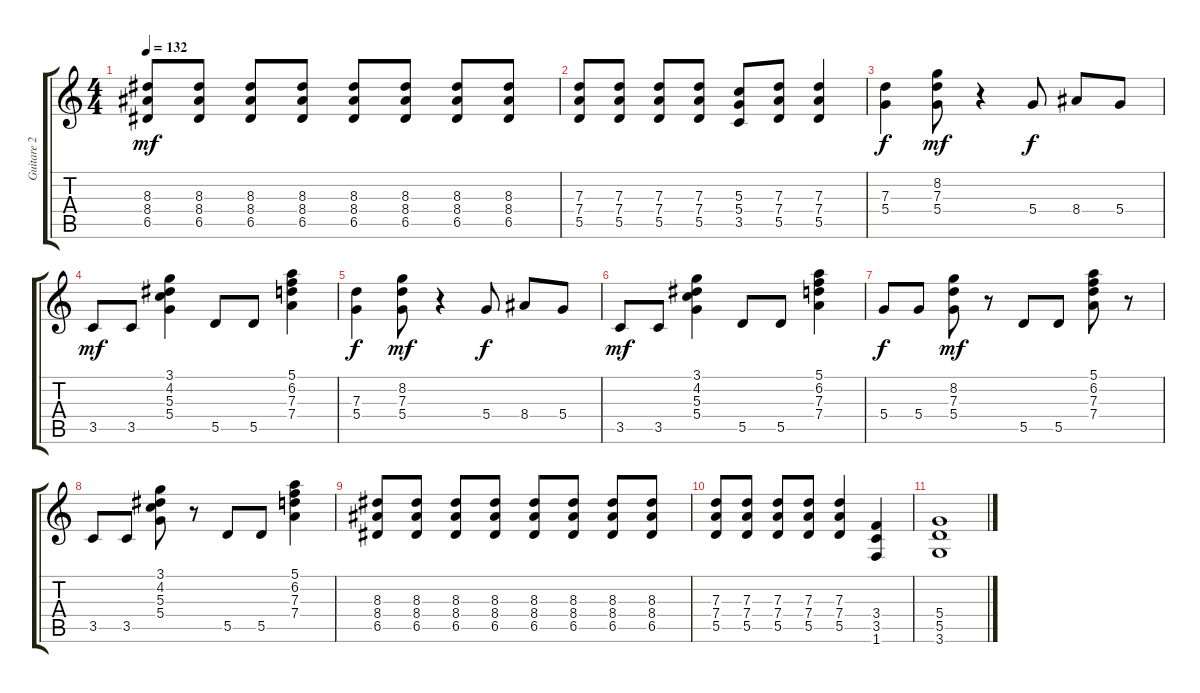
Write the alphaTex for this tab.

\track ("Guitare 2" "Guitare 2") {instrument electricguitarmuted}
\staff {score tabs}
\tuning (E4 B3 G3 D3 A2 E2) {hide}
\ts (4 4)
\tempo 132
\clef g2
\ks c
(8.3 8.4 6.5).8{dy mf} (8.3 8.4 6.5).8 (8.3 8.4 6.5).8 (8.3 8.4 6.5).8 (8.3 8.4 6.5).8 (8.3 8.4 6.5).8 (8.3 8.4 6.5).8 (8.3 8.4 6.5).8 |
(7.3 7.4 5.5).8 (7.3 7.4 5.5).8 (7.3 7.4 5.5).8 (7.3 7.4 5.5).8 (5.3 5.4 3.5).8 (7.3 7.4 5.5).8 (7.3 7.4 5.5).4 |
(7.3 5.4).4{dy f} (8.2 7.3 5.4).8{dy mf} r.4 5.4.8{dy f} 8.4.8 5.4.8 |
3.5.8{dy mf} 3.5.8 (3.1 4.2 5.3 5.4).4 5.5.8 5.5.8 (5.1 6.2 7.3 7.4).4 |
(7.3 5.4).4{dy f} (8.2 7.3 5.4).8{dy mf} r.4 5.4.8{dy f} 8.4.8 5.4.8 |
3.5.8{dy mf} 3.5.8 (3.1 4.2 5.3 5.4).4 5.5.8 5.5.8 (5.1 6.2 7.3 7.4).4 |
5.4.8{dy f} 5.4.8 (8.2 7.3 5.4).8{dy mf} r.8 5.5.8 5.5.8 (5.1 6.2 7.3 7.4).8 r.8 |
3.5.8 3.5.8 (3.1 4.2 5.3 5.4).8 r.8 5.5.8 5.5.8 (5.1 6.2 7.3 7.4).4 |
(8.3 8.4 6.5).8 (8.3 8.4 6.5).8 (8.3 8.4 6.5).8 (8.3 8.4 6.5).8 (8.3 8.4 6.5).8 (8.3 8.4 6.5).8 (8.3 8.4 6.5).8 (8.3 8.4 6.5).8 |
(7.3 7.4 5.5).8 (7.3 7.4 5.5).8 (7.3 7.4 5.5).8 (7.3 7.4 5.5).8 (7.3 7.4 5.5).4 (3.4 3.5 1.6).4 |
(5.4 5.5 3.6).1
